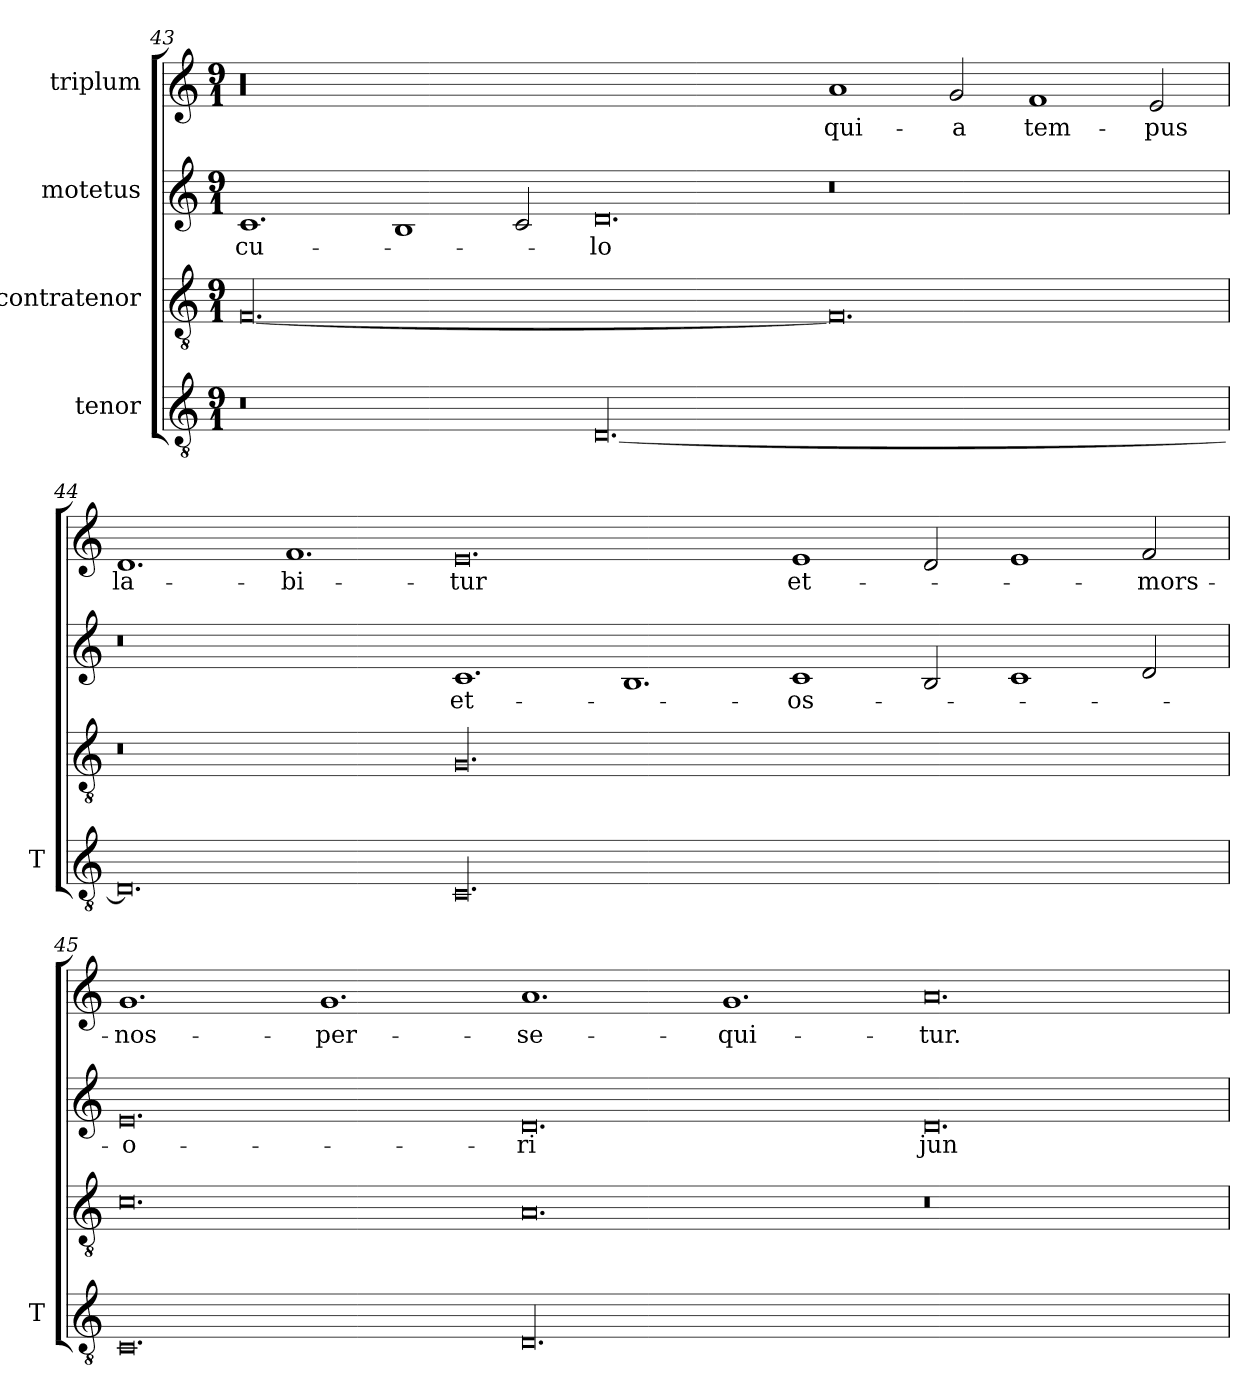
**kern	**kern	**kern	**text	**kern	**text
*part4	*part3	*part2	*part2	*part1	*part1
*staff4	*staff3	*staff2	*staff2	*staff1	*staff1
*I"tenor	*I"contratenor	*I"motetus	*	*I"triplum	*
*I'T	*	*	*	*	*
!!LO:LB:g=z
*clefGv2	*clefGv2	*clefG2	*	*clefG2	*
*k[]	*k[]	*k[]	*	*k[]	*
*C:	*C:	*C:	*	*C:	*
*M9/1	*M9/1	*M9/1	*	*M9/1	*
=43	=43	=43	=43	=43	=43
0.r	[00.F/	1.c/	-cu-	00.r	.
.	.	1B/	.	.	.
.	.	2c/	.	.	.
[00.D/	.	0.d/	-lo	.	.
.	0.F/]	0.r	.	1a/	qui-
.	.	.	.	2g/	-a
.	.	.	.	1f/	tem-
.	.	.	.	2e/	-pus
=44	=44	=44	=44	=44	=44
0.D/]	0.r	0.r	.	1.d/	la-
.	.	.	.	1.f/	-bi-
00.C/	00.G/	1.c/	et-	0.e/	-tur
.	.	1.B/	.	.	.
.	.	1c/	os-	1e/	et-
.	.	2B/	.	2d/	.
.	.	1c/	.	1e/	.
.	.	2d/	.	2f/	mors-
=45	=45	=45	=45	=45	=45
0.C/	0.c\	0.e/	o-	1.g/	nos-
.	.	.	.	1.g/	per-
00.D/	0.A/	0.d/	-ri	1.a/	-se-
.	.	.	.	1.g/	-qui-
.	0.r	0.d/	jun-	0.a/	-tur.
=	=	=	=	=	=
*-	*-	*-	*-	*-	*-
